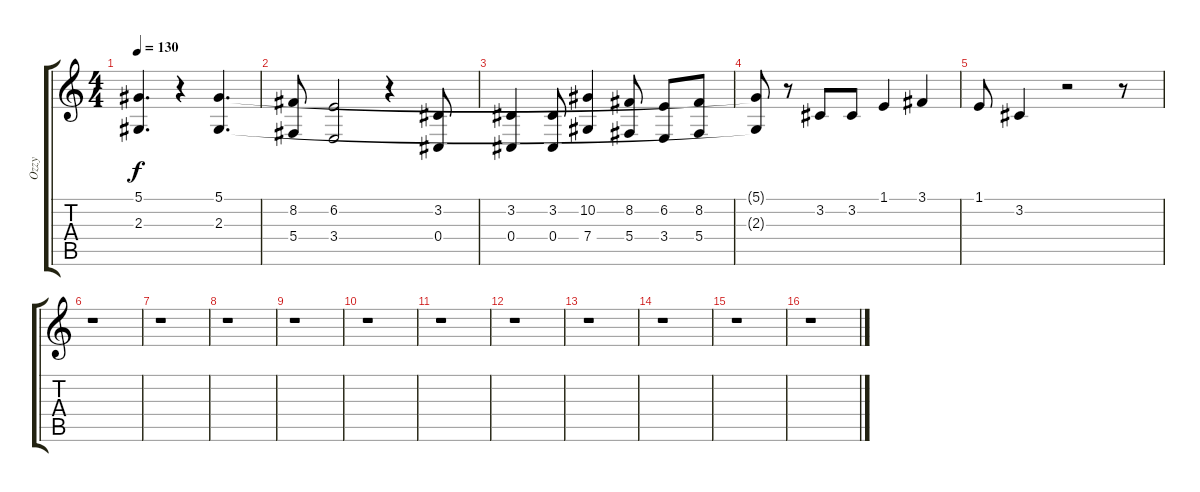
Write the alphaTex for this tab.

\track ("Ozzy" "Ozzy") {instrument flute}
\staff {score tabs}
\tuning (Eb4 Bb3 Gb3 Db3 Ab2 Db2) {hide}
\ts (4 4)
\tempo 130
\clef g2
\ks c
(5.1 2.3).4{d dy f} r.4 (5.1 2.3).4{d} |
(8.2 5.4).8 (6.2 3.4).2 r.4 (3.2 0.4).8 |
(3.2 0.4).4 (3.2 0.4).8 (10.2 7.4).4 (8.2 5.4).8 (6.2 3.4).8 (8.2 5.4).8 |
(5.1{t} 2.3{t}).8 r.8 3.2.8 3.2.8 1.1.4 3.1.4 |
1.1.8 3.2.4 r.2 r.8 |
r.1 |
r.1 |
r.1 |
r.1 |
r.1 |
r.1 |
r.1 |
r.1 |
r.1 |
r.1 |
r.1
